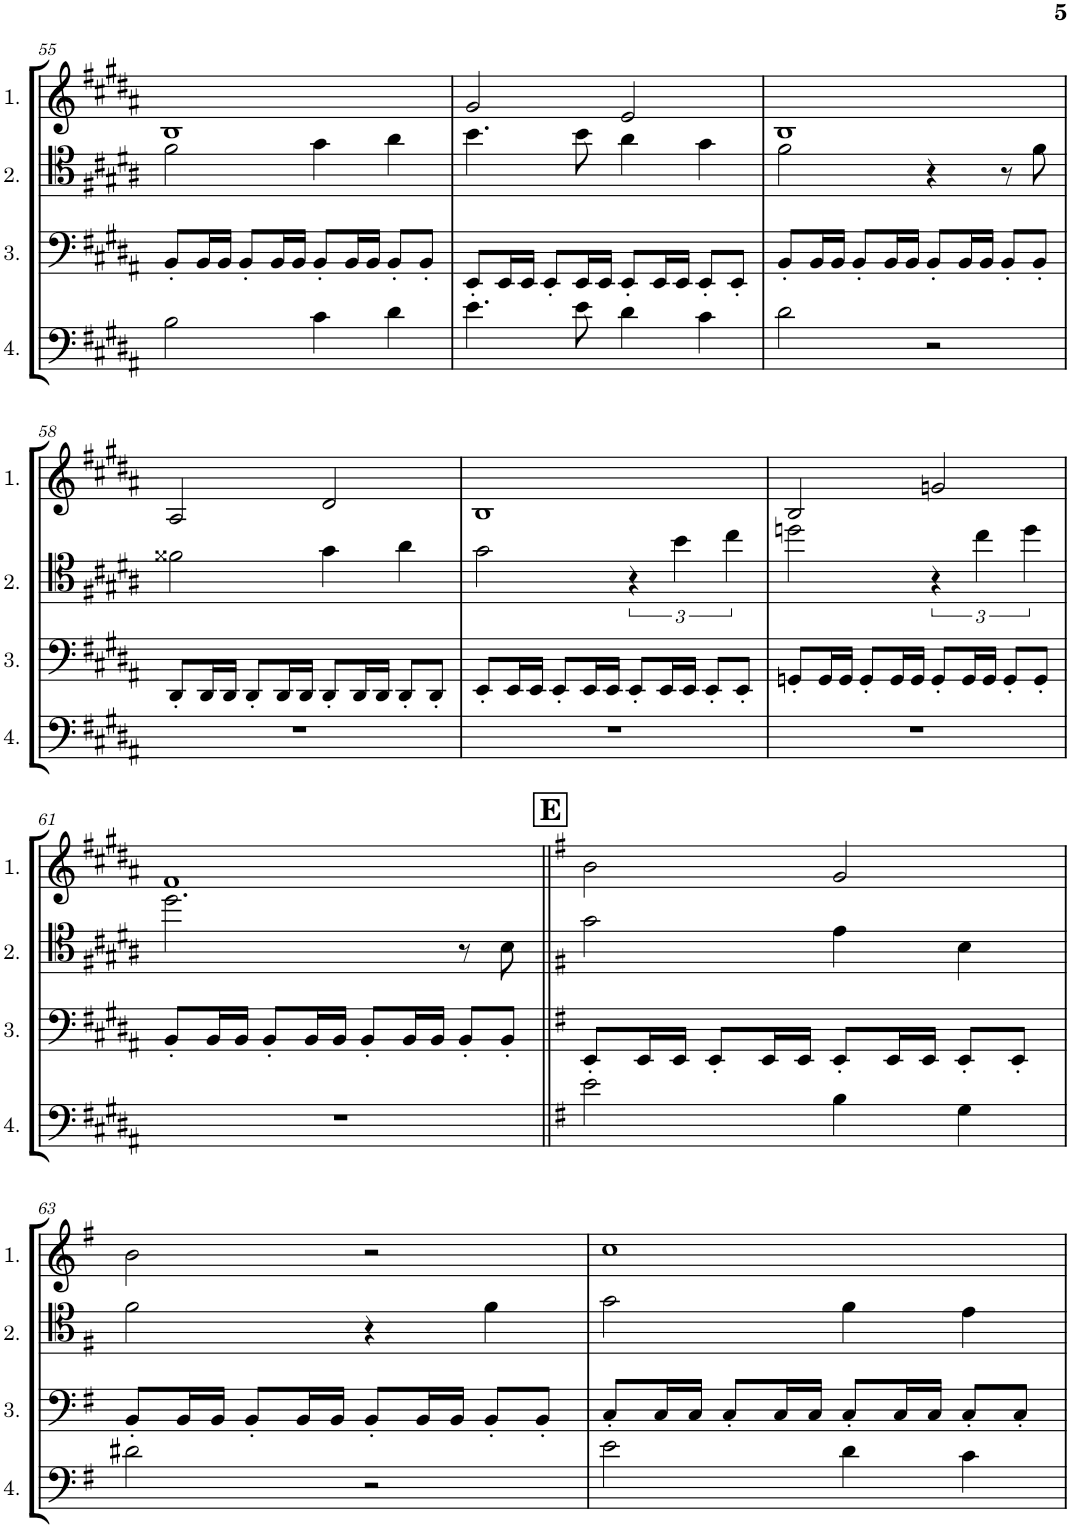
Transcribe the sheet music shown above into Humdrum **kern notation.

**kern	**kern	**kern	**kern
*part4	*part3	*part2	*part1
*staff4	*staff3	*staff2	*staff1
*I"Cello 4	*I"Cello 3	*I"Cello 2	*I"Cello 1
!!LO:PB:g=z
*clefF4	*clefF4	*clefC4	*clefG2
*k[f#c#g#d#a#]	*k[f#c#g#d#a#]	*k[f#c#g#d#a#]	*k[f#c#g#d#a#]
*M4/4	*M4/4	*M4/4	*M4/4
=55	=55	=55	=55
2B\	8BB'/L	2f#\	1B
.	16BB/L	.	.
.	16BB/JJ	.	.
.	8BB'/L	.	.
.	16BB/L	.	.
.	16BB/JJ	.	.
4c#\	8BB'/L	4g#\	.
.	16BB/L	.	.
.	16BB/JJ	.	.
4d#\	8BB'/L	4a#\	.
.	8BB'/J	.	.
=56	=56	=56	=56
4.e\	8EE'/L	4.b\	2g#/
.	16EE/L	.	.
.	16EE/JJ	.	.
.	8EE'/L	.	.
8e\	16EE/L	8b\	.
.	16EE/JJ	.	.
4d#\	8EE'/L	4a#\	2e/
.	16EE/L	.	.
.	16EE/JJ	.	.
4c#\	8EE'/L	4g#\	.
.	8EE'/J	.	.
=57	=57	=57	=57
2d#\	8BB'/L	2f#\	1B
.	16BB/L	.	.
.	16BB/JJ	.	.
.	8BB'/L	.	.
.	16BB/L	.	.
.	16BB/JJ	.	.
2r	8BB'/L	4r	.
.	16BB/L	.	.
.	16BB/JJ	.	.
.	8BB'/L	8r	.
.	8BB'/J	8f#\	.
!!LO:LB:g=z
=58	=58	=58	=58
1r	8DD#'/L	2f##X\	2A#/
.	16DD#/L	.	.
.	16DD#/JJ	.	.
.	8DD#'/L	.	.
.	16DD#/L	.	.
.	16DD#/JJ	.	.
.	8DD#'/L	4g#\	2d#/
.	16DD#/L	.	.
.	16DD#/JJ	.	.
.	8DD#'/L	4a#\	.
.	8DD#'/J	.	.
=59	=59	=59	=59
1r	8EE'/L	2g#\	1B
.	16EE/L	.	.
.	16EE/JJ	.	.
.	8EE'/L	.	.
.	16EE/L	.	.
.	16EE/JJ	.	.
.	8EE'/L	6r	.
.	16EE/L	.	.
.	.	6b\	.
.	16EE/JJ	.	.
.	8EE'/L	.	.
.	.	6cc#\	.
.	8EE'/J	.	.
=60	=60	=60	=60
1r	8GGn'/L	2ddn\	2B/
.	16GG/L	.	.
.	16GG/JJ	.	.
.	8GG'/L	.	.
.	16GG/L	.	.
.	16GG/JJ	.	.
.	8GG'/L	6r	2gn/
.	16GG/L	.	.
.	.	6cc#\	.
.	16GG/JJ	.	.
.	8GG'/L	.	.
.	.	6dd\	.
.	8GG'/J	.	.
!!LO:LB:g=z
=61	=61	=61	=61
1r	8BB'/L	2.dd#\	1f#
.	16BB/L	.	.
.	16BB/JJ	.	.
.	8BB'/L	.	.
.	16BB/L	.	.
.	16BB/JJ	.	.
.	8BB'/L	.	.
.	16BB/L	.	.
.	16BB/JJ	.	.
.	8BB'/L	8r	.
.	8BB'/J	8B\	.
!!LO:REH:place=s1:a:B:cj:fs=14:t=E
=62||	=62||	=62||	=62||
*k[f#]	*k[f#]	*k[f#]	*k[f#]
2e\	8EE'/L	2g\	2b\
.	16EE/L	.	.
.	16EE/JJ	.	.
.	8EE'/L	.	.
.	16EE/L	.	.
.	16EE/JJ	.	.
4B\	8EE'/L	4e\	2g/
.	16EE/L	.	.
.	16EE/JJ	.	.
4G\	8EE'/L	4B\	.
.	8EE'/J	.	.
!!LO:LB:g=z
=63	=63	=63	=63
2d#X\	8BB'/L	2f#\	2b\
.	16BB/L	.	.
.	16BB/JJ	.	.
.	8BB'/L	.	.
.	16BB/L	.	.
.	16BB/JJ	.	.
2r	8BB'/L	4r	2r
.	16BB/L	.	.
.	16BB/JJ	.	.
.	8BB'/L	4f#\	.
.	8BB'/J	.	.
=64	=64	=64	=64
2e\	8C'/L	2g\	1cc
.	16C/L	.	.
.	16C/JJ	.	.
.	8C'/L	.	.
.	16C/L	.	.
.	16C/JJ	.	.
4d\	8C'/L	4f#\	.
.	16C/L	.	.
.	16C/JJ	.	.
4c\	8C'/L	4e\	.
.	8C'/J	.	.
=	=	=	=
*-	*-	*-	*-
